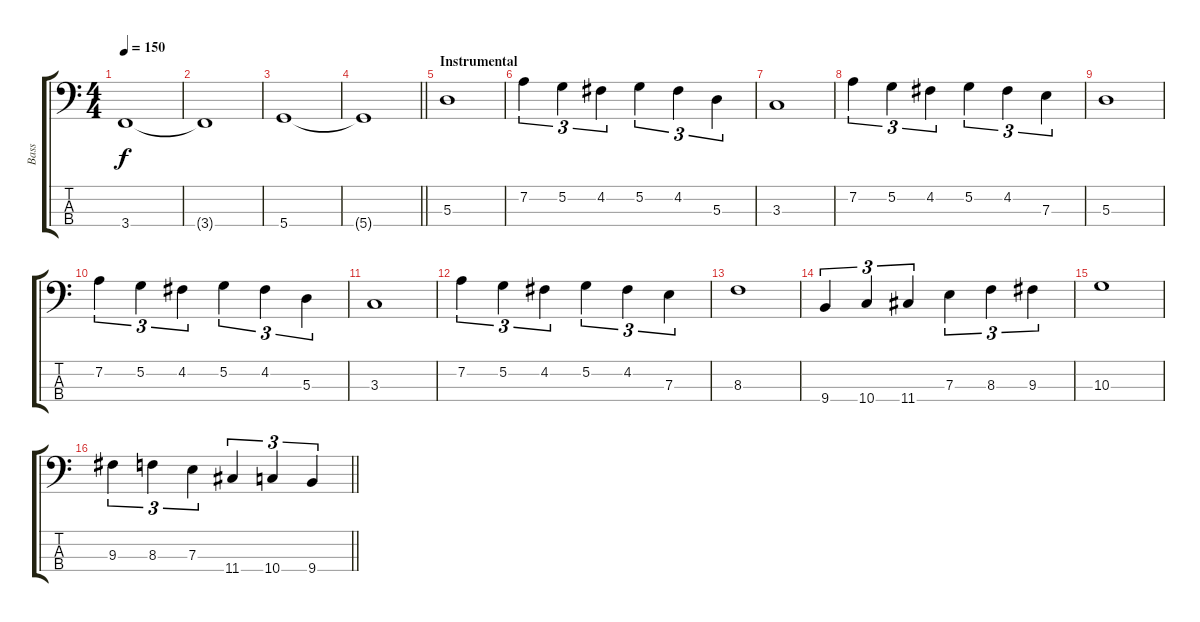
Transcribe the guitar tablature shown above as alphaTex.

\track ("Bass" "Bass") {instrument electricbassfinger}
\staff {score tabs}
\tuning (G2 D2 A1 D1) {hide}
\ts (4 4)
\tempo 150
\clef f4
\ks c
3.4.1{dy f} |
3.4{t}.1 |
5.4.1 |
\barLineRight lightlight
5.4{t}.1 |
\section ("" "Instrumental")
5.3.1 |
7.2.4{tu (3 2)} 5.2.4{tu (3 2)} 4.2.4{tu (3 2)} 5.2.4{tu (3 2)} 4.2.4{tu (3 2)} 5.3.4{tu (3 2)} |
3.3.1 |
7.2.4{tu (3 2)} 5.2.4{tu (3 2)} 4.2.4{tu (3 2)} 5.2.4{tu (3 2)} 4.2.4{tu (3 2)} 7.3.4{tu (3 2)} |
5.3.1 |
7.2.4{tu (3 2)} 5.2.4{tu (3 2)} 4.2.4{tu (3 2)} 5.2.4{tu (3 2)} 4.2.4{tu (3 2)} 5.3.4{tu (3 2)} |
3.3.1 |
7.2.4{tu (3 2)} 5.2.4{tu (3 2)} 4.2.4{tu (3 2)} 5.2.4{tu (3 2)} 4.2.4{tu (3 2)} 7.3.4{tu (3 2)} |
8.3.1 |
9.4.4{tu (3 2)} 10.4.4{tu (3 2)} 11.4.4{tu (3 2)} 7.3.4{tu (3 2)} 8.3.4{tu (3 2)} 9.3.4{tu (3 2)} |
10.3.1 |
\barLineRight lightlight
9.3.4{tu (3 2)} 8.3.4{tu (3 2)} 7.3.4{tu (3 2)} 11.4.4{tu (3 2)} 10.4.4{tu (3 2)} 9.4.4{tu (3 2)}
